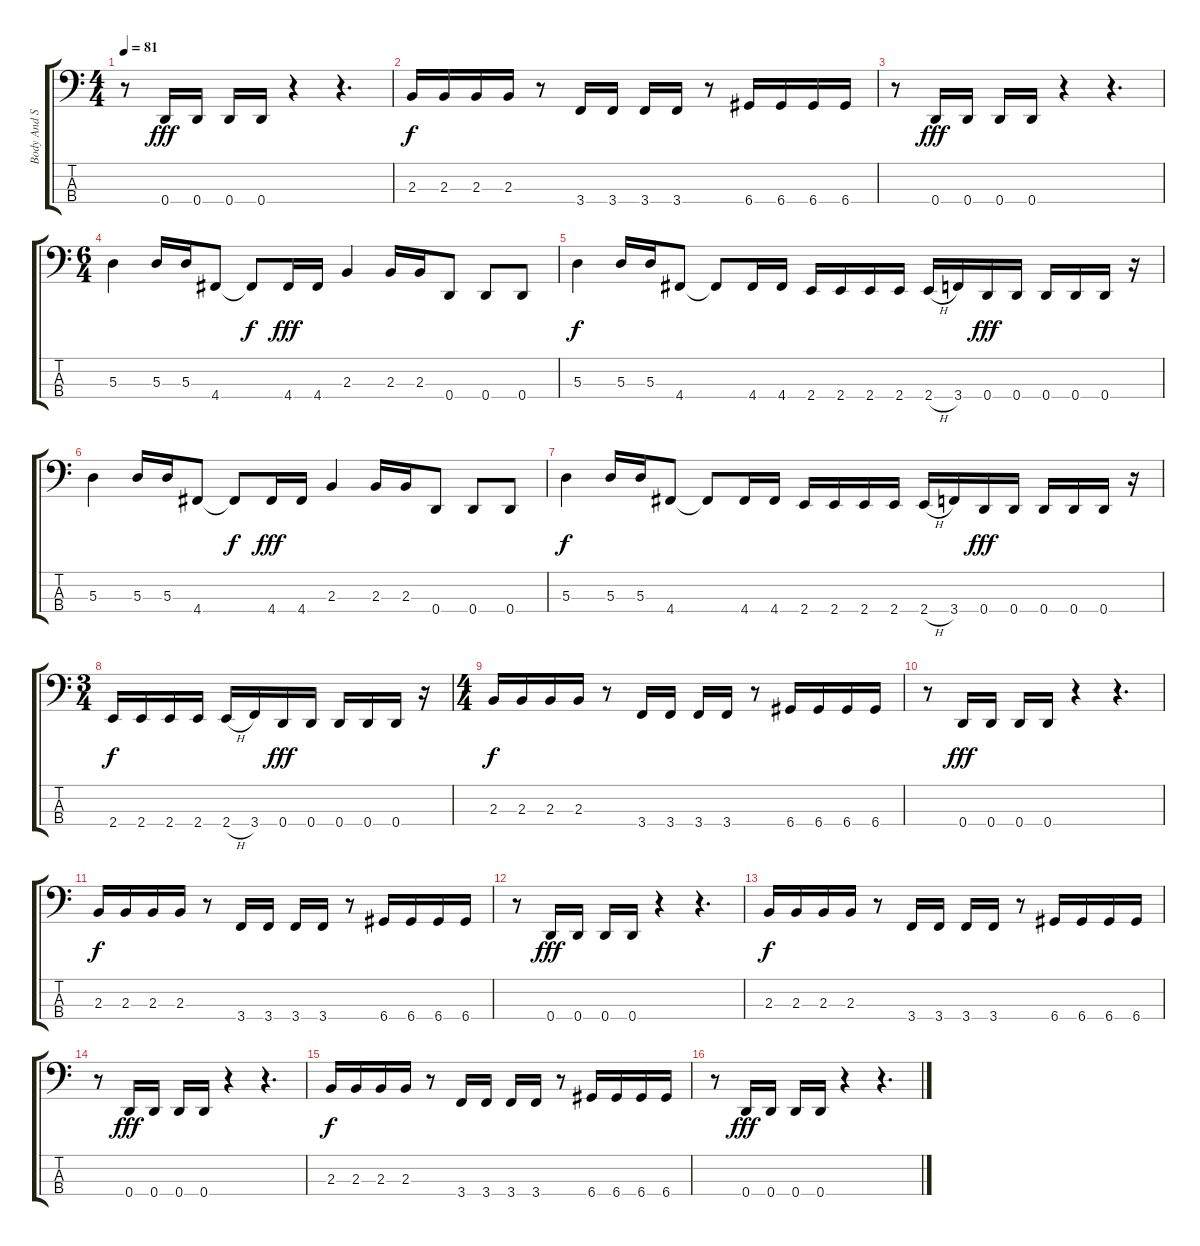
\track ("Body And Soul" "Body And S") {instrument electricbasspick}
\staff {score tabs}
\tuning (G2 D2 A1 D1) {hide}
\ts (4 4)
\tempo 81
\clef f4
\ks c
r.8{dy f} 0.4.16{dy fff} 0.4.16 0.4.16 0.4.16 r.4 r.4{d} |
2.3.16{dy f} 2.3.16 2.3.16 2.3.16 r.8 3.4.16 3.4.16 3.4.16 3.4.16 r.8 6.4.16 6.4.16 6.4.16 6.4.16 |
r.8 0.4.16{dy fff} 0.4.16 0.4.16 0.4.16 r.4 r.4{d} |
\ts (6 4)
5.3.4 5.3.16 5.3.16 4.4.8 4.4{t}.8{dy f} 4.4.16{dy fff} 4.4.16 2.3.4 2.3.16 2.3.16 0.4.8 0.4.8 0.4.8 |
5.3.4{dy f} 5.3.16 5.3.16 4.4.8 4.4{t}.8 4.4.16 4.4.16 2.4.16 2.4.16 2.4.16 2.4.16 2.4{h}.16 3.4.16 0.4.16{dy fff} 0.4.16 0.4.16 0.4.16 0.4.16 r.16 |
5.3.4 5.3.16 5.3.16 4.4.8 4.4{t}.8{dy f} 4.4.16{dy fff} 4.4.16 2.3.4 2.3.16 2.3.16 0.4.8 0.4.8 0.4.8 |
5.3.4{dy f} 5.3.16 5.3.16 4.4.8 4.4{t}.8 4.4.16 4.4.16 2.4.16 2.4.16 2.4.16 2.4.16 2.4{h}.16 3.4.16 0.4.16{dy fff} 0.4.16 0.4.16 0.4.16 0.4.16 r.16 |
\ts (3 4)
2.4.16{dy f} 2.4.16 2.4.16 2.4.16 2.4{h}.16 3.4.16 0.4.16{dy fff} 0.4.16 0.4.16 0.4.16 0.4.16 r.16 |
\ts (4 4)
2.3.16{dy f} 2.3.16 2.3.16 2.3.16 r.8 3.4.16 3.4.16 3.4.16 3.4.16 r.8 6.4.16 6.4.16 6.4.16 6.4.16 |
r.8 0.4.16{dy fff} 0.4.16 0.4.16 0.4.16 r.4 r.4{d} |
2.3.16{dy f} 2.3.16 2.3.16 2.3.16 r.8 3.4.16 3.4.16 3.4.16 3.4.16 r.8 6.4.16 6.4.16 6.4.16 6.4.16 |
r.8 0.4.16{dy fff} 0.4.16 0.4.16 0.4.16 r.4 r.4{d} |
2.3.16{dy f} 2.3.16 2.3.16 2.3.16 r.8 3.4.16 3.4.16 3.4.16 3.4.16 r.8 6.4.16 6.4.16 6.4.16 6.4.16 |
r.8 0.4.16{dy fff} 0.4.16 0.4.16 0.4.16 r.4 r.4{d} |
2.3.16{dy f} 2.3.16 2.3.16 2.3.16 r.8 3.4.16 3.4.16 3.4.16 3.4.16 r.8 6.4.16 6.4.16 6.4.16 6.4.16 |
r.8 0.4.16{dy fff} 0.4.16 0.4.16 0.4.16 r.4 r.4{d}
